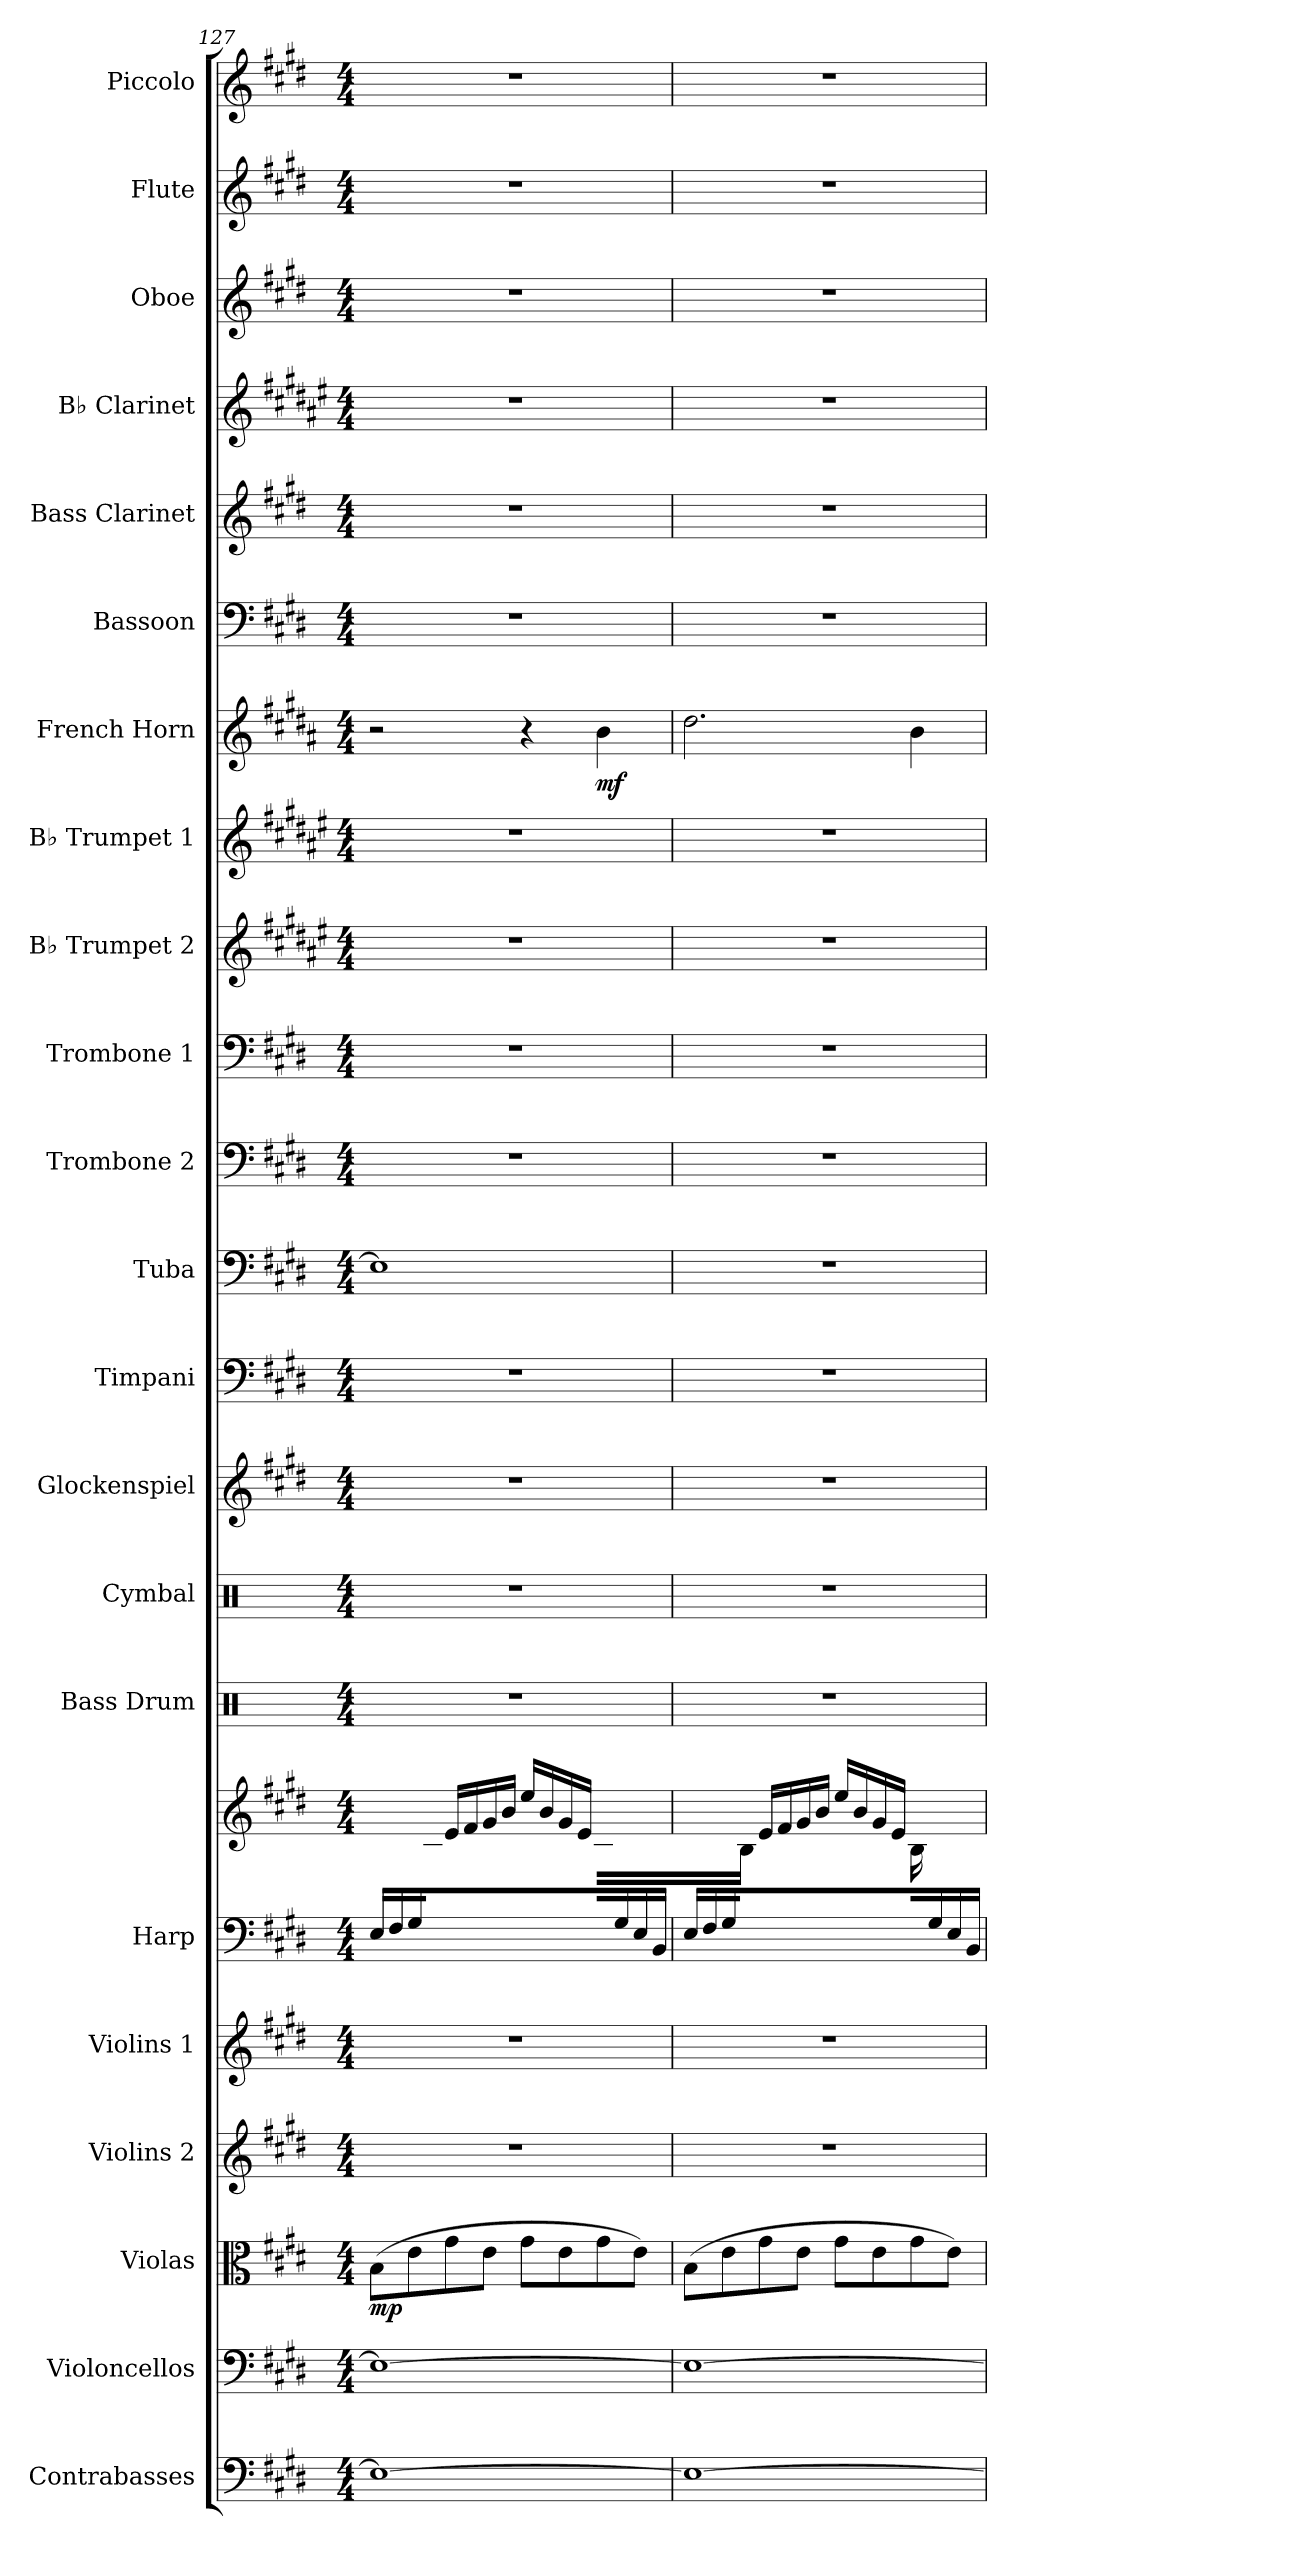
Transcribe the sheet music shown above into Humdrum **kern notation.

**kern	**kern	**kern	**dynam	**kern	**kern	**kern	**kern	**kern	**kern	**kern	**kern	**kern	**kern	**kern	**kern	**kern	**kern	**dynam	**kern	**kern	**kern	**kern	**kern	**kern
*part22	*part21	*part20	*part20	*part19	*part18	*part17	*part17	*part16	*part15	*part14	*part13	*part12	*part11	*part10	*part9	*part8	*part7	*part7	*part6	*part5	*part4	*part3	*part2	*part1
*staff23	*staff22	*staff21	*staff21	*staff20	*staff19	*staff18	*staff17	*staff16	*staff15	*staff14	*staff13	*staff12	*staff11	*staff10	*staff9	*staff8	*staff7	*staff7	*staff6	*staff5	*staff4	*staff3	*staff2	*staff1
*I"Contrabasses	*I"Violoncellos	*I"Violas	*	*I"Violins 2	*I"Violins 1	*I"Harp	*	*I"Bass Drum	*I"Cymbal	*I"Glockenspiel	*I"Timpani	*I"Tuba	*I"Trombone 2	*I"Trombone 1	*I"B♭ Trumpet 2	*I"B♭ Trumpet 1	*I"French Horn	*	*I"Bassoon	*I"Bass Clarinet	*I"B♭ Clarinet	*I"Oboe	*I"Flute	*I"Piccolo
*I'Cbs.	*I'Vcs.	*I'Vlas.	*	*I'Vlns. 2	*I'Vlns. 1	*I'Hrp.	*	*I'B. Dr.	*I'Cym.	*I'Glock.	*I'Timp.	*I'Tba.	*I'Tbn. 2	*I'Tbn. 1	*I'B♭ Tpt. 2	*I'B♭ Tpt. 1	*I'F Hn.	*	*I'Bsn.	*I'B. Cl.	*I'B♭ Cl.	*I'Ob.	*I'Fl.	*I'Picc.
*clefF4	*clefF4	*clefC3	*	*clefG2	*clefG2	*clefF4	*clefG2	*clefX	*clefX	*clefG2	*clefF4	*clefF4	*clefF4	*clefF4	*clefG2	*clefG2	*clefG2	*	*clefF4	*clefG2	*clefG2	*clefG2	*clefG2	*clefG2
*ITrd7c12	*	*	*	*	*	*	*	*	*	*ITrd-14c-24	*	*	*	*	*ITrd1c2	*ITrd1c2	*ITrd4c7	*	*	*ITrd8c14	*ITrd1c2	*	*	*ITrd-7c-12
*k[f#c#g#d#]	*k[f#c#g#d#]	*k[f#c#g#d#]	*	*k[f#c#g#d#]	*k[f#c#g#d#]	*k[f#c#g#d#]	*k[f#c#g#d#]	*k[]	*k[]	*k[f#c#g#d#]	*k[f#c#g#d#]	*k[f#c#g#d#]	*k[f#c#g#d#]	*k[f#c#g#d#]	*k[f#c#g#d#]	*k[f#c#g#d#]	*k[f#c#g#d#]	*	*k[f#c#g#d#]	*k[f#c#g#d#]	*k[f#c#g#d#]	*k[f#c#g#d#]	*k[f#c#g#d#]	*k[f#c#g#d#]
*M4/4	*M4/4	*M4/4	*	*M4/4	*M4/4	*M4/4	*M4/4	*M4/4	*M4/4	*M4/4	*M4/4	*M4/4	*M4/4	*M4/4	*M4/4	*M4/4	*M4/4	*	*M4/4	*M4/4	*M4/4	*M4/4	*M4/4	*M4/4
=127	=127	=127	=127	=127	=127	=127	=127	=127	=127	=127	=127	=127	=127	=127	=127	=127	=127	=127	=127	=127	=127	=127	=127	=127
*	*	*	*	*	*	*	*^	*	*	*	*	*	*	*	*	*	*	*	*	*	*	*	*	*
!	!	!	!LO:DY:b	!	!	!	!	!	!	!	!	!	!	!	!	!	!	!	!	!	!	!	!	!	!
1EE_	1E_	(>8B\L	mp	1r	1r	16E/LL	4ryy	8.ryy	1r	1r	1r	1r	1E]	1r	1r	1r	1r	2r	.	1r	1r	1r	1r	1r	1r
.	.	.	.	.	.	16F#/	.	.	.	.	.	.	.	.	.	.	.	.	.	.	.	.	.	.	.
.	.	8e\	.	.	.	16G#/	.	.	.	.	.	.	.	.	.	.	.	.	.	.	.	.	.	.	.
.	.	.	.	.	.	16ryy	.	16B\JJ	.	.	.	.	.	.	.	.	.	.	.	.	.	.	.	.	.
.	.	8g#\	.	.	.	4ryy	16e/LL	2ryy	.	.	.	.	.	.	.	.	.	.	.	.	.	.	.	.	.
.	.	.	.	.	.	.	16f#/	.	.	.	.	.	.	.	.	.	.	.	.	.	.	.	.	.	.
.	.	8e\J	.	.	.	.	16g#/	.	.	.	.	.	.	.	.	.	.	.	.	.	.	.	.	.	.
.	.	.	.	.	.	.	16b/JJ	.	.	.	.	.	.	.	.	.	.	.	.	.	.	.	.	.	.
.	.	8g#\L	.	.	.	4ryy	16ee/LL	.	.	.	.	.	.	.	.	.	.	4r	.	.	.	.	.	.	.
.	.	.	.	.	.	.	16b/	.	.	.	.	.	.	.	.	.	.	.	.	.	.	.	.	.	.
.	.	8e\	.	.	.	.	16g#/	.	.	.	.	.	.	.	.	.	.	.	.	.	.	.	.	.	.
.	.	.	.	.	.	.	16e/JJ	.	.	.	.	.	.	.	.	.	.	.	.	.	.	.	.	.	.
!	!	!	!	!	!	!	!	!	!	!	!	!	!	!	!	!	!	!	!LO:DY:b	!	!	!	!	!	!
.	.	8g#\	.	.	.	16ryy	4ryy	16B\LL	.	.	.	.	.	.	.	.	.	4e\	mf	.	.	.	.	.	.
.	.	.	.	.	.	16G#/	.	8.ryy	.	.	.	.	.	.	.	.	.	.	.	.	.	.	.	.	.
.	.	8e\J)	.	.	.	16E/	.	.	.	.	.	.	.	.	.	.	.	.	.	.	.	.	.	.	.
.	.	.	.	.	.	16BB/JJ	.	.	.	.	.	.	.	.	.	.	.	.	.	.	.	.	.	.	.
=128	=128	=128	=128	=128	=128	=128	=128	=128	=128	=128	=128	=128	=128	=128	=128	=128	=128	=128	=128	=128	=128	=128	=128	=128	=128
1EE_	1E_	(>8B\L	.	1r	1r	16E/LL	4ryy	8.ryy	1r	1r	1r	1r	1r	1r	1r	1r	1r	2.g#\	.	1r	1r	1r	1r	1r	1r
.	.	.	.	.	.	16F#/	.	.	.	.	.	.	.	.	.	.	.	.	.	.	.	.	.	.	.
.	.	8e\	.	.	.	16G#/	.	.	.	.	.	.	.	.	.	.	.	.	.	.	.	.	.	.	.
.	.	.	.	.	.	16ryy	.	16B\JJ	.	.	.	.	.	.	.	.	.	.	.	.	.	.	.	.	.
.	.	8g#\	.	.	.	4ryy	16e/LL	2ryy	.	.	.	.	.	.	.	.	.	.	.	.	.	.	.	.	.
.	.	.	.	.	.	.	16f#/	.	.	.	.	.	.	.	.	.	.	.	.	.	.	.	.	.	.
.	.	8e\J	.	.	.	.	16g#/	.	.	.	.	.	.	.	.	.	.	.	.	.	.	.	.	.	.
.	.	.	.	.	.	.	16b/JJ	.	.	.	.	.	.	.	.	.	.	.	.	.	.	.	.	.	.
.	.	8g#\L	.	.	.	4ryy	16ee/LL	.	.	.	.	.	.	.	.	.	.	.	.	.	.	.	.	.	.
.	.	.	.	.	.	.	16b/	.	.	.	.	.	.	.	.	.	.	.	.	.	.	.	.	.	.
.	.	8e\	.	.	.	.	16g#/	.	.	.	.	.	.	.	.	.	.	.	.	.	.	.	.	.	.
.	.	.	.	.	.	.	16e/JJ	.	.	.	.	.	.	.	.	.	.	.	.	.	.	.	.	.	.
.	.	8g#\	.	.	.	16ryy	4ryy	16B\LL	.	.	.	.	.	.	.	.	.	4e\	.	.	.	.	.	.	.
.	.	.	.	.	.	16G#/	.	8.ryy	.	.	.	.	.	.	.	.	.	.	.	.	.	.	.	.	.
.	.	8e\J)	.	.	.	16E/	.	.	.	.	.	.	.	.	.	.	.	.	.	.	.	.	.	.	.
.	.	.	.	.	.	16BB/JJ	.	.	.	.	.	.	.	.	.	.	.	.	.	.	.	.	.	.	.
*	*	*	*	*	*	*	*v	*v	*	*	*	*	*	*	*	*	*	*	*	*	*	*	*	*	*
=	=	=	=	=	=	=	=	=	=	=	=	=	=	=	=	=	=	=	=	=	=	=	=	=
*-	*-	*-	*-	*-	*-	*-	*-	*-	*-	*-	*-	*-	*-	*-	*-	*-	*-	*-	*-	*-	*-	*-	*-	*-
